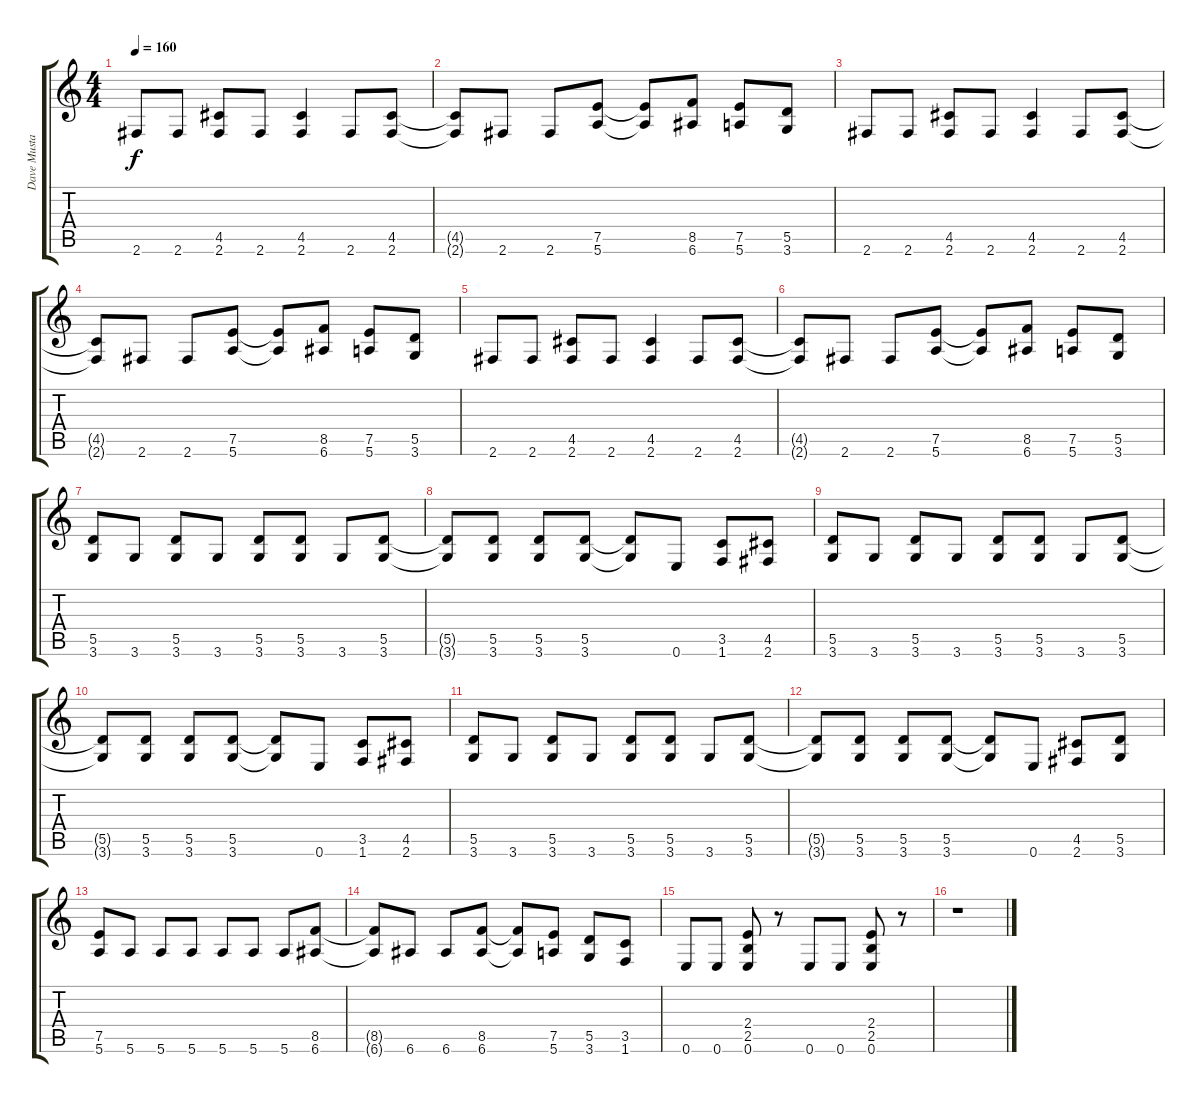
\track ("Dave Mustaine" "Dave Musta") {instrument distortionguitar}
\staff {score tabs}
\tuning (E4 B3 G3 D3 A2 E2) {hide}
\ts (4 4)
\tempo 160
\clef g2
\ks c
2.6.8{dy f} 2.6.8 (4.5 2.6).8 2.6.8 (4.5 2.6).4 2.6.8 (4.5 2.6).8 |
(4.5{t} 2.6{t}).8 2.6.8 2.6.8 (7.5 5.6).8 (7.5{t} 5.6{t}).8 (8.5 6.6).8 (7.5 5.6).8 (5.5 3.6).8 |
2.6.8 2.6.8 (4.5 2.6).8 2.6.8 (4.5 2.6).4 2.6.8 (4.5 2.6).8 |
(4.5{t} 2.6{t}).8 2.6.8 2.6.8 (7.5 5.6).8 (7.5{t} 5.6{t}).8 (8.5 6.6).8 (7.5 5.6).8 (5.5 3.6).8 |
2.6.8 2.6.8 (4.5 2.6).8 2.6.8 (4.5 2.6).4 2.6.8 (4.5 2.6).8 |
(4.5{t} 2.6{t}).8 2.6.8 2.6.8 (7.5 5.6).8 (7.5{t} 5.6{t}).8 (8.5 6.6).8 (7.5 5.6).8 (5.5 3.6).8 |
(5.5 3.6).8 3.6.8 (5.5 3.6).8 3.6.8 (5.5 3.6).8 (5.5 3.6).8 3.6.8 (5.5 3.6).8 |
(5.5{t} 3.6{t}).8 (5.5 3.6).8 (5.5 3.6).8 (5.5 3.6).8 (5.5{t} 3.6{t}).8 0.6.8 (3.5 1.6).8 (4.5 2.6).8 |
(5.5 3.6).8 3.6.8 (5.5 3.6).8 3.6.8 (5.5 3.6).8 (5.5 3.6).8 3.6.8 (5.5 3.6).8 |
(5.5{t} 3.6{t}).8 (5.5 3.6).8 (5.5 3.6).8 (5.5 3.6).8 (5.5{t} 3.6{t}).8 0.6.8 (3.5 1.6).8 (4.5 2.6).8 |
(5.5 3.6).8 3.6.8 (5.5 3.6).8 3.6.8 (5.5 3.6).8 (5.5 3.6).8 3.6.8 (5.5 3.6).8 |
(5.5{t} 3.6{t}).8 (5.5 3.6).8 (5.5 3.6).8 (5.5 3.6).8 (5.5{t} 3.6{t}).8 0.6.8 (4.5 2.6).8 (5.5 3.6).8 |
(7.5 5.6).8 5.6.8 5.6.8 5.6.8 5.6.8 5.6.8 5.6.8 (8.5 6.6).8 |
(8.5{t} 6.6{t}).8 6.6.8 6.6.8 (8.5 6.6).8 (8.5{t} 6.6{t}).8 (7.5 5.6).8 (5.5 3.6).8 (3.5 1.6).8 |
0.6.8 0.6.8 (2.4 2.5 0.6).8 r.8 0.6.8 0.6.8 (2.4 2.5 0.6).8 r.8 |
r.1
